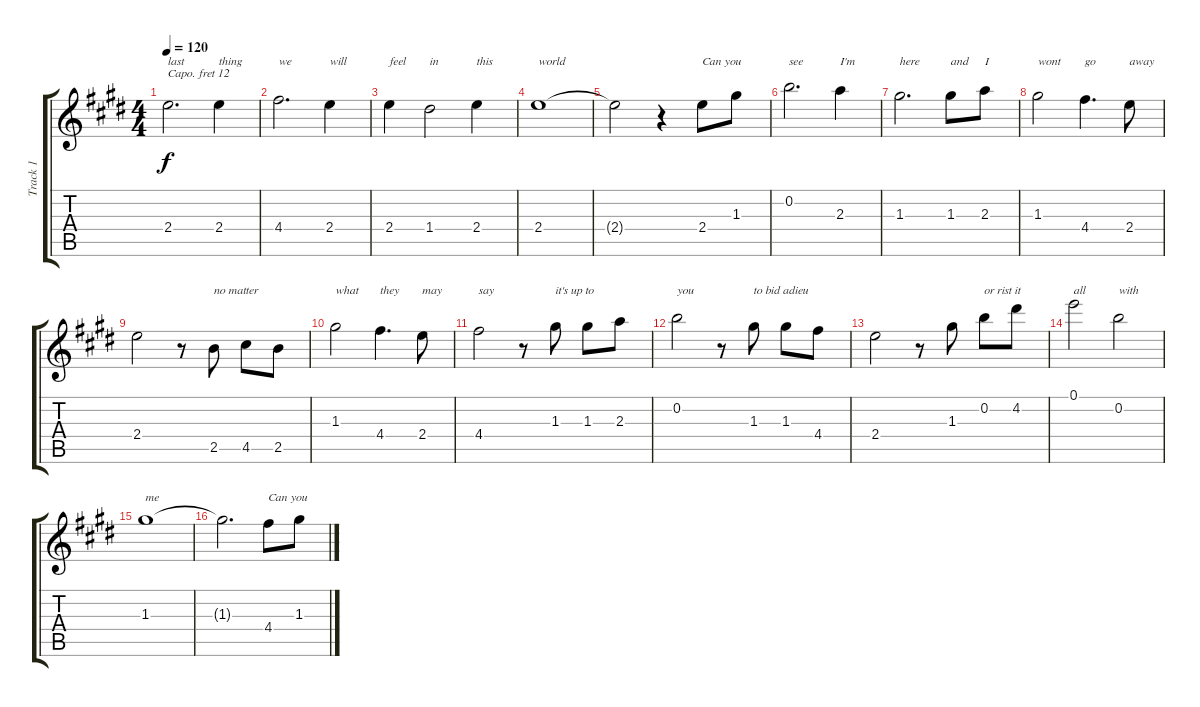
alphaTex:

\track ("Track 1" "Track 1") {instrument violin}
\staff {score tabs}
\capo 12
\tuning (E4 B3 G3 D3 A2 E2) {hide}
\ts (4 4)
\tempo 120
\clef g2
\ks e
2.4.2{d ot 8vb txt "last" dy f} 2.4.4{ot 8vb txt "thing"} |
4.4.2{d ot 8vb txt "we"} 2.4.4{ot 8vb txt "will"} |
2.4.4{ot 8vb txt "feel"} 1.4.2{ot 8vb txt "in"} 2.4.4{ot 8vb txt "this"} |
2.4.1{ot 8vb txt "world"} |
2.4{t}.2{ot 8vb} r.4{ot 8vb} 2.4.8{ot 8vb txt "Can you"} 1.3.8{ot 8vb} |
0.2.2{d ot 8vb txt "see"} 2.3.4{ot 8vb txt "I'm"} |
1.3.2{d ot 8vb txt "here"} 1.3.8{ot 8vb txt "and"} 2.3.8{ot 8vb txt "I"} |
1.3.2{ot 8vb txt "wont"} 4.4.4{d ot 8vb txt "go"} 2.4.8{ot 8vb txt "away"} |
2.4.2{ot 8vb} r.8{ot 8vb} 2.5.8{ot 8vb txt "no matter"} 4.5.8{ot 8vb} 2.5.8{ot 8vb} |
1.3.2{ot 8vb txt "what"} 4.4.4{d ot 8vb txt "they"} 2.4.8{ot 8vb txt "may"} |
4.4.2{ot 8vb txt "say"} r.8{ot 8vb} 1.3.8{ot 8vb txt "it's up to"} 1.3.8{ot 8vb} 2.3.8{ot 8vb} |
0.2.2{ot 8vb txt "you"} r.8{ot 8vb} 1.3.8{ot 8vb txt "to bid adieu"} 1.3.8{ot 8vb} 4.4.8{ot 8vb} |
2.4.2{ot 8vb} r.8{ot 8vb} 1.3.8{ot 8vb} 0.2.8{ot 8vb txt "or rist it"} 4.2.8{ot 8vb} |
0.1.2{ot 8vb txt "all"} 0.2.2{ot 8vb txt "with"} |
1.3.1{ot 8vb txt "me"} |
1.3{t}.2{d ot 8vb} 4.4.8{ot 8vb txt "Can you"} 1.3.8{ot 8vb}
